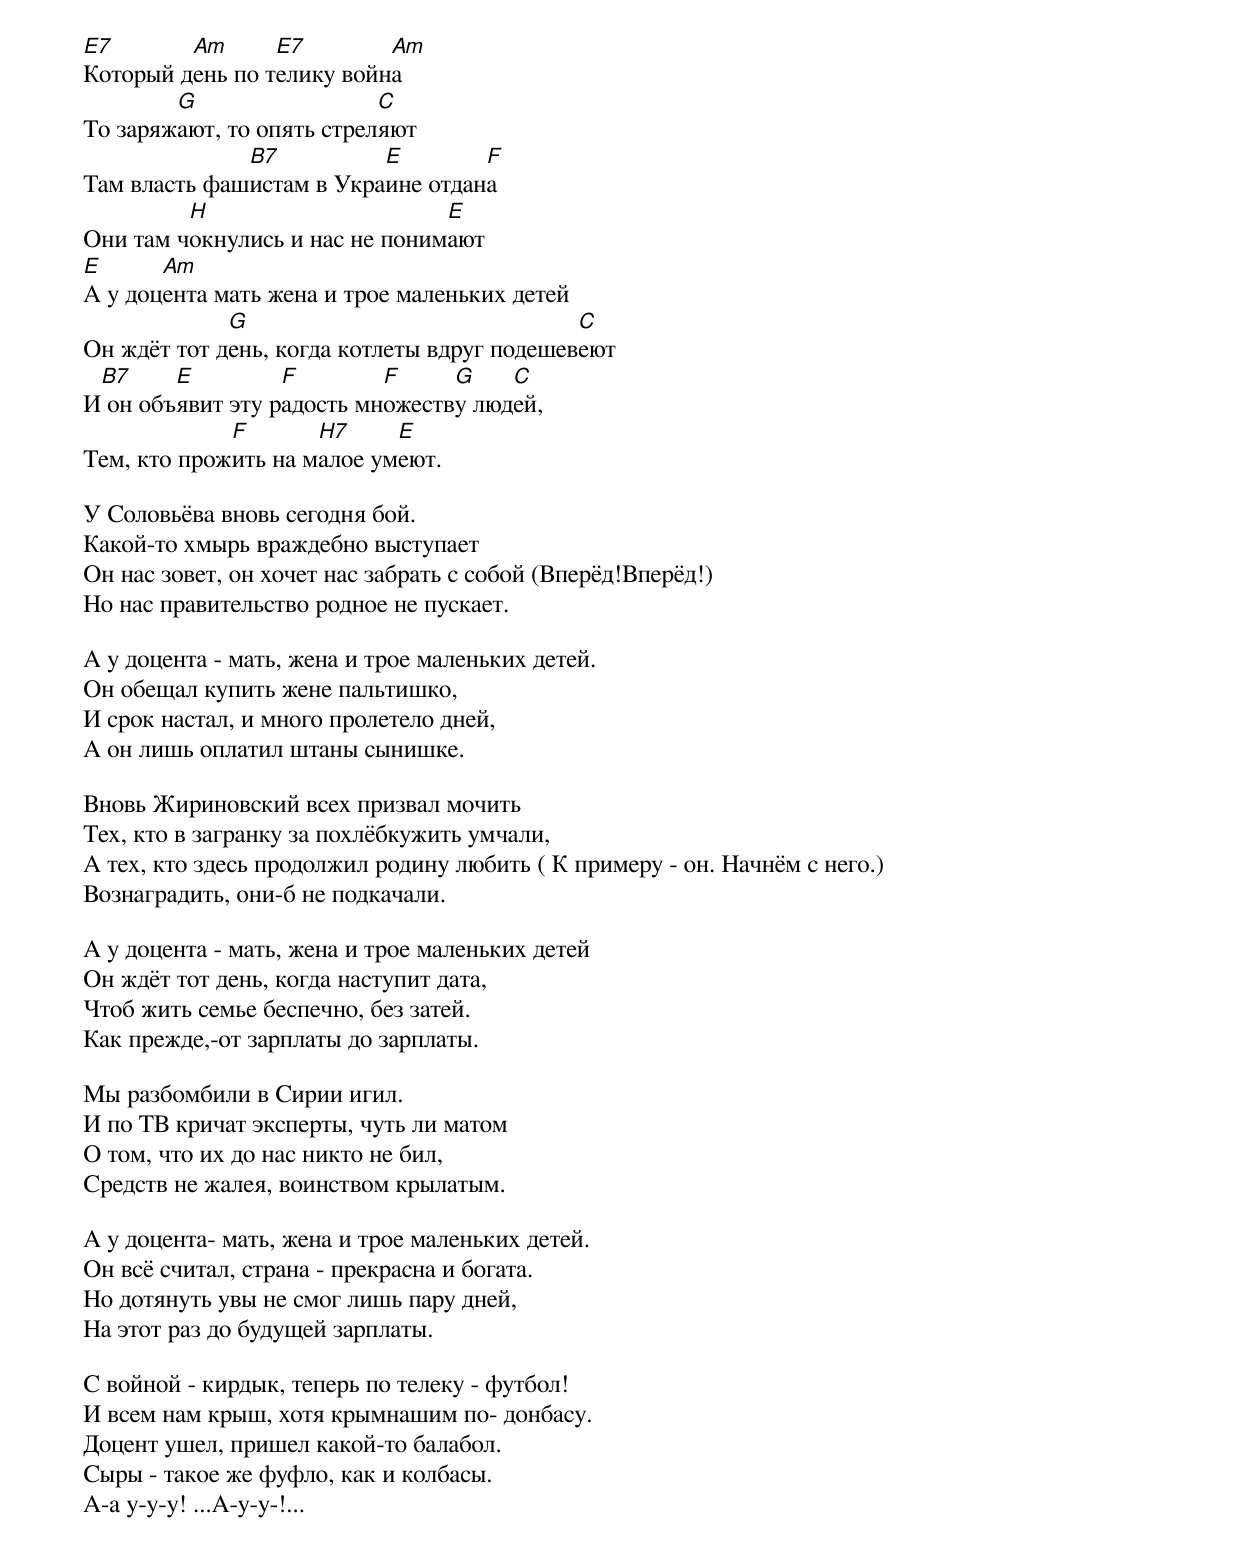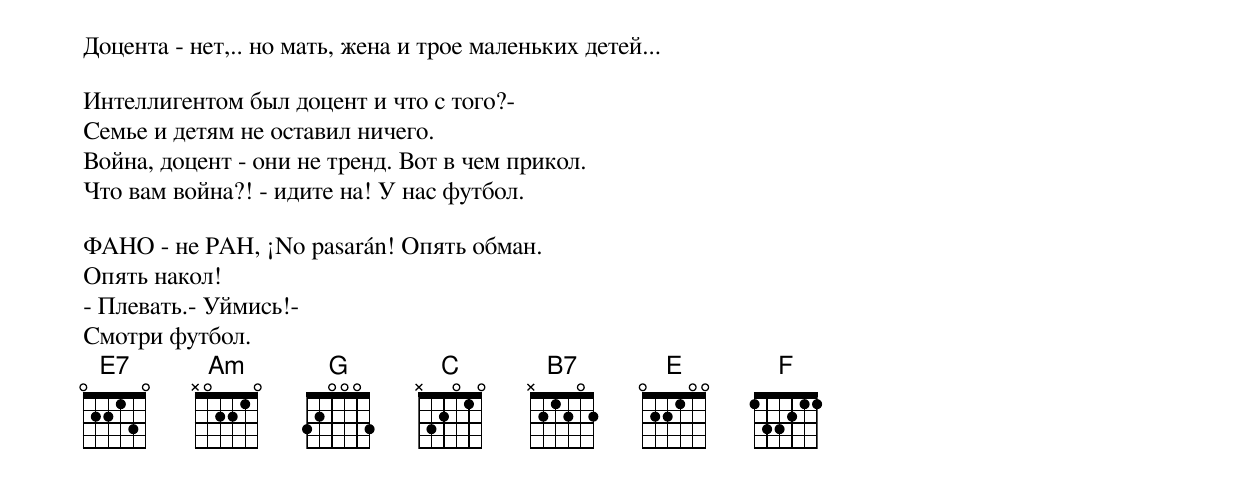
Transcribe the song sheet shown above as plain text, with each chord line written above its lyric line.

E7       Am      E7        Am
Который день по телику война
        G                  C
То заряжают, то опять стреляют
              B7          E        F
Там власть фашистам в Украине отдана
         H                      E
Они там чокнулись и нас не понимают
E      Am
А у доцента мать жена и трое маленьких детей
             G                               C
Он ждёт тот день, когда котлеты вдруг подешевеют
 B7     E         F        F     G    C
И он объявит эту радость множеству людей,
             F       H7     E
Тем, кто прожить на малое умеют.

У Соловьёва вновь сегодня бой.
Какой-то хмырь враждебно выступает
Он нас зовет, он хочет нас забрать с собой (Вперёд!Вперёд!)
Но нас правительство родное не пускает.

А у доцента - мать, жена и трое маленьких детей.
Он обещал купить жене пальтишко,
И срок настал, и много пролетело дней,
А он лишь оплатил штаны сынишке.

Вновь Жириновский всех призвал мочить
Тех, кто в загранку за похлёбкужить умчали,
А тех, кто здесь продолжил родину любить ( К примеру - он. Начнём с него.)
Вознаградить, они-б не подкачали.

А у доцента - мать, жена и трое маленьких детей
Он ждёт тот день, когда наступит дата,
Чтоб жить семье беспечно, без затей.
Как прежде,-от зарплаты до зарплаты.

Мы разбомбили в Сирии игил.
И по ТВ кричат эксперты, чуть ли матом
О том, что их до нас никто не бил,
Средств не жалея, воинством крылатым.

А у доцента- мать, жена и трое маленьких детей.
Он всё считал, страна - прекрасна и богата.
Но дотянуть увы не смог лишь пару дней,
На этот раз до будущей зарплаты.

С войной - кирдык, теперь по телеку - футбол!
И всем нам крыш, хотя крымнашим по- донбасу.
Доцент ушел, пришел какой-то балабол.
Сыры - такое же фуфло, как и колбасы.
А-а у-у-у! ...А-у-у-!...
Доцента - нет,.. но мать, жена и трое маленьких детей...

Интеллигентом был доцент и что с того?-
Семье и детям не оставил ничего.
Война, доцент - они не тренд. Вот в чем прикол.
Что вам война?! - идите на! У нас футбол.

ФАНО - не РАН, ¡No pasarán! Опять обман.
Опять накол!
- Плевать.- Уймись!-
Смотри футбол.
